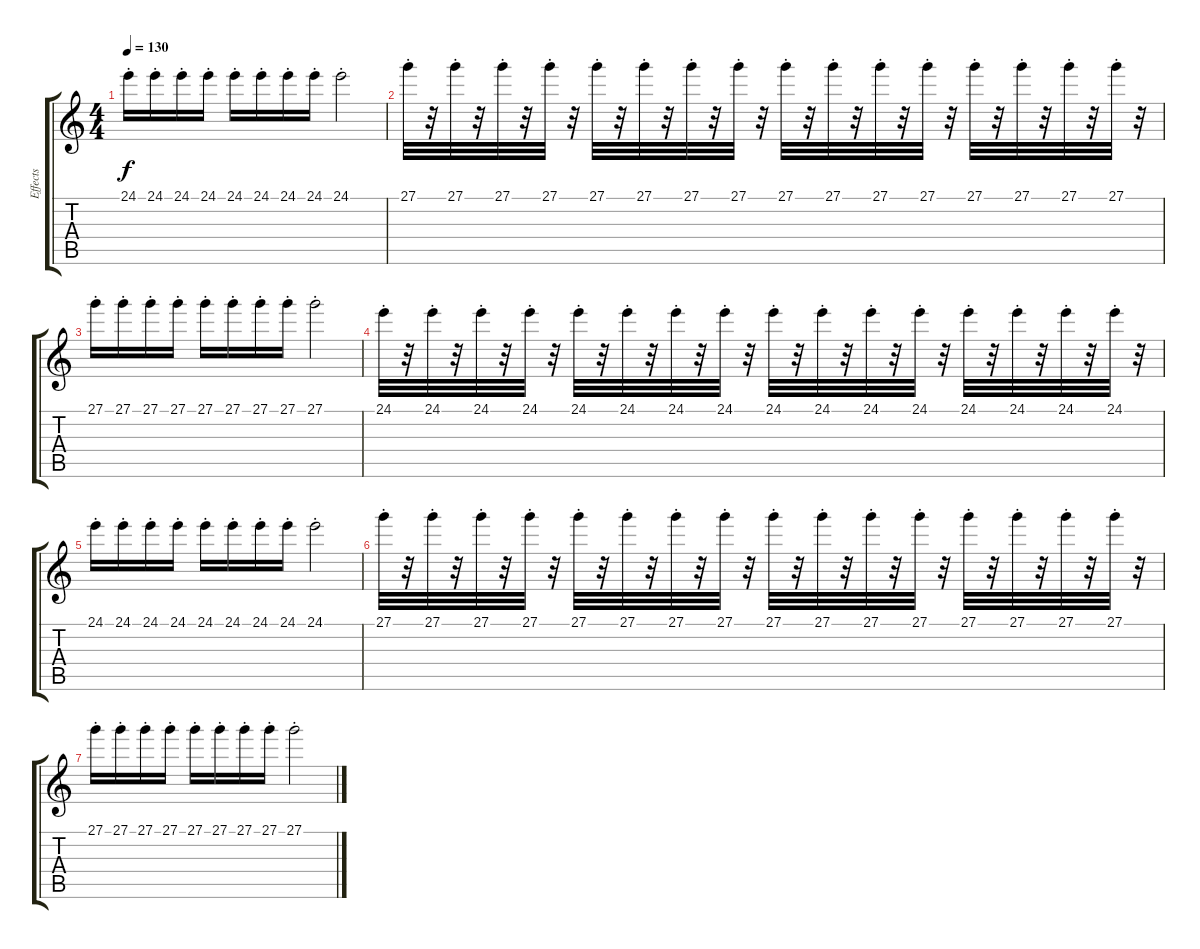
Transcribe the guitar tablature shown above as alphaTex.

\track ("Effects" "Effects") {instrument lead1square}
\staff {score tabs}
\tuning (E4 B3 G3 D3 A2 E2) {hide}
\ts (4 4)
\tempo 130
\clef g2
\ks c
24.1{st}.16{dy f} 24.1{st}.16 24.1{st}.16 24.1{st}.16 24.1{st}.16 24.1{st}.16 24.1{st}.16 24.1{st}.16 24.1{st}.2 |
27.1{st}.32 r.32 27.1{st}.32 r.32 27.1{st}.32 r.32 27.1{st}.32 r.32 27.1{st}.32 r.32 27.1{st}.32 r.32 27.1{st}.32 r.32 27.1{st}.32 r.32 27.1{st}.32 r.32 27.1{st}.32 r.32 27.1{st}.32 r.32 27.1{st}.32 r.32 27.1{st}.32 r.32 27.1{st}.32 r.32 27.1{st}.32 r.32 27.1{st}.32 r.32 |
27.1{st}.16 27.1{st}.16 27.1{st}.16 27.1{st}.16 27.1{st}.16 27.1{st}.16 27.1{st}.16 27.1{st}.16 27.1{st}.2 |
24.1{st}.32 r.32 24.1{st}.32 r.32 24.1{st}.32 r.32 24.1{st}.32 r.32 24.1{st}.32 r.32 24.1{st}.32 r.32 24.1{st}.32 r.32 24.1{st}.32 r.32 24.1{st}.32 r.32 24.1{st}.32 r.32 24.1{st}.32 r.32 24.1{st}.32 r.32 24.1{st}.32 r.32 24.1{st}.32 r.32 24.1{st}.32 r.32 24.1{st}.32 r.32 |
24.1{st}.16 24.1{st}.16 24.1{st}.16 24.1{st}.16 24.1{st}.16 24.1{st}.16 24.1{st}.16 24.1{st}.16 24.1{st}.2 |
27.1{st}.32 r.32 27.1{st}.32 r.32 27.1{st}.32 r.32 27.1{st}.32 r.32 27.1{st}.32 r.32 27.1{st}.32 r.32 27.1{st}.32 r.32 27.1{st}.32 r.32 27.1{st}.32 r.32 27.1{st}.32 r.32 27.1{st}.32 r.32 27.1{st}.32 r.32 27.1{st}.32 r.32 27.1{st}.32 r.32 27.1{st}.32 r.32 27.1{st}.32 r.32 |
27.1{st}.16 27.1{st}.16 27.1{st}.16 27.1{st}.16 27.1{st}.16 27.1{st}.16 27.1{st}.16 27.1{st}.16 27.1{st}.2
